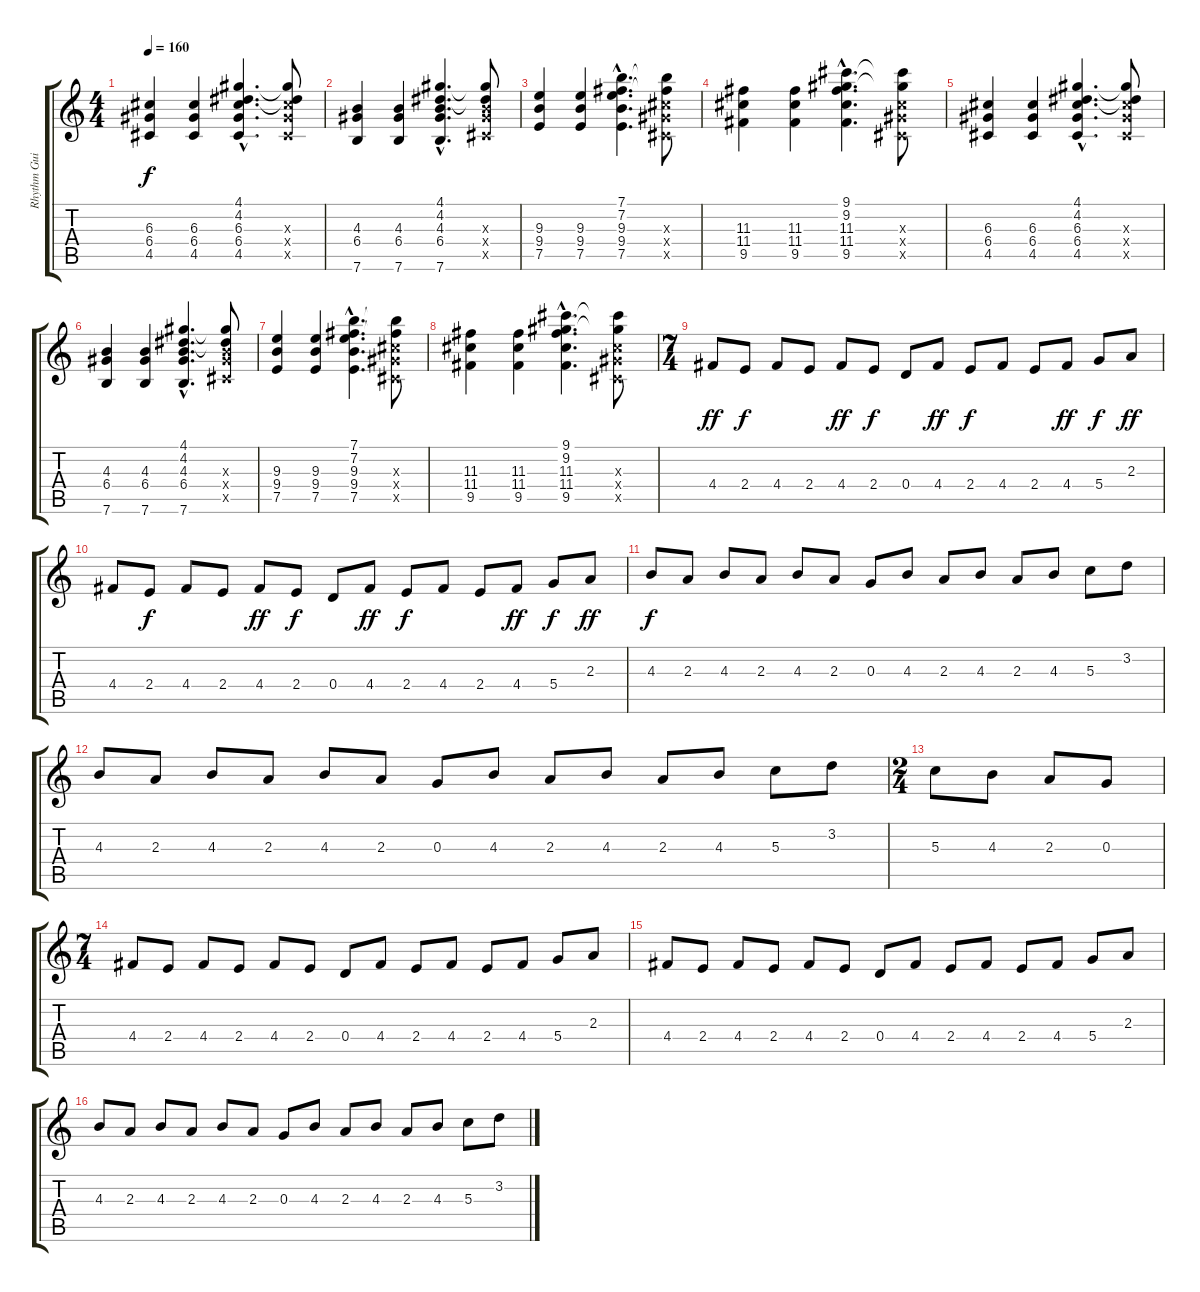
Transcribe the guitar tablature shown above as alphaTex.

\track ("Rhythm Guitar 1" "Rhythm Gui") {instrument distortionguitar}
\staff {score tabs}
\tuning (E4 B3 G3 D3 A2 E2) {hide}
\ts (4 4)
\tempo 160
\clef g2
\ks c
(6.3 6.4 4.5).4{dy f} (6.3 6.4 4.5).4 (4.1{hac} 4.2{hac} 6.3{hac} 6.4{hac} 4.5{hac}).4{d} (4.1{t} 4.2{t} 6.3{x} 6.4{x} 4.5{x}).8 |
(4.3 6.4 7.6).4 (4.3 6.4 7.6).4 (4.1{hac} 4.2{hac} 4.3{hac} 6.4{hac} 7.6{hac}).4{d} (4.1{t} 4.2{t} 4.3{x} 6.4{x} 4.5{x}).8 |
(9.3 9.4 7.5).4 (9.3 9.4 7.5).4 (7.1{hac} 7.2{hac} 9.3{hac} 9.4{hac} 7.5{hac}).4{d} (7.1{t} 7.2{t} 6.3{x} 6.4{x} 4.5{x}).8 |
(11.3 11.4 9.5).4 (11.3 11.4 9.5).4 (9.1{hac} 9.2{hac} 11.3{hac} 11.4{hac} 9.5{hac}).4{d} (9.1{t} 9.2{t} 6.3{x} 6.4{x} 4.5{x}).8 |
(6.3 6.4 4.5).4 (6.3 6.4 4.5).4 (4.1{hac} 4.2{hac} 6.3{hac} 6.4{hac} 4.5{hac}).4{d} (4.1{t} 4.2{t} 6.3{x} 6.4{x} 4.5{x}).8 |
(4.3 6.4 7.6).4 (4.3 6.4 7.6).4 (4.1{hac} 4.2{hac} 4.3{hac} 6.4{hac} 7.6{hac}).4{d} (4.1{t} 4.2{t} 4.3{x} 6.4{x} 4.5{x}).8 |
(9.3 9.4 7.5).4 (9.3 9.4 7.5).4 (7.1{hac} 7.2{hac} 9.3{hac} 9.4{hac} 7.5{hac}).4{d} (7.1{t} 7.2{t} 6.3{x} 6.4{x} 4.5{x}).8 |
(11.3 11.4 9.5).4 (11.3 11.4 9.5).4 (9.1{hac} 9.2{hac} 11.3{hac} 11.4{hac} 9.5{hac}).4{d} (9.1{t} 9.2{t} 6.3{x} 6.4{x} 4.5{x}).8 |
\ts (7 4)
4.4.8{dy ff volume 15 balance 5} 2.4.8{dy f} 4.4.8 2.4.8 4.4.8{dy ff} 2.4.8{dy f} 0.4.8 4.4.8{dy ff} 2.4.8{dy f} 4.4.8 2.4.8 4.4.8{dy ff} 5.4.8{dy f} 2.3.8{dy ff} |
4.4.8 2.4.8{dy f} 4.4.8 2.4.8 4.4.8{dy ff} 2.4.8{dy f} 0.4.8 4.4.8{dy ff} 2.4.8{dy f} 4.4.8 2.4.8 4.4.8{dy ff} 5.4.8{dy f} 2.3.8{dy ff} |
4.3.8{dy f} 2.3.8 4.3.8 2.3.8 4.3.8 2.3.8 0.3.8 4.3.8 2.3.8 4.3.8 2.3.8 4.3.8 5.3.8 3.2.8 |
4.3.8 2.3.8 4.3.8 2.3.8 4.3.8 2.3.8 0.3.8 4.3.8 2.3.8 4.3.8 2.3.8 4.3.8 5.3.8 3.2.8 |
\ts (2 4)
5.3.8 4.3.8 2.3.8 0.3.8 |
\ts (7 4)
4.4.8 2.4.8 4.4.8 2.4.8 4.4.8 2.4.8 0.4.8 4.4.8 2.4.8 4.4.8 2.4.8 4.4.8 5.4.8 2.3.8 |
4.4.8 2.4.8 4.4.8 2.4.8 4.4.8 2.4.8 0.4.8 4.4.8 2.4.8 4.4.8 2.4.8 4.4.8 5.4.8 2.3.8 |
4.3.8 2.3.8 4.3.8 2.3.8 4.3.8 2.3.8 0.3.8 4.3.8 2.3.8 4.3.8 2.3.8 4.3.8 5.3.8 3.2.8
